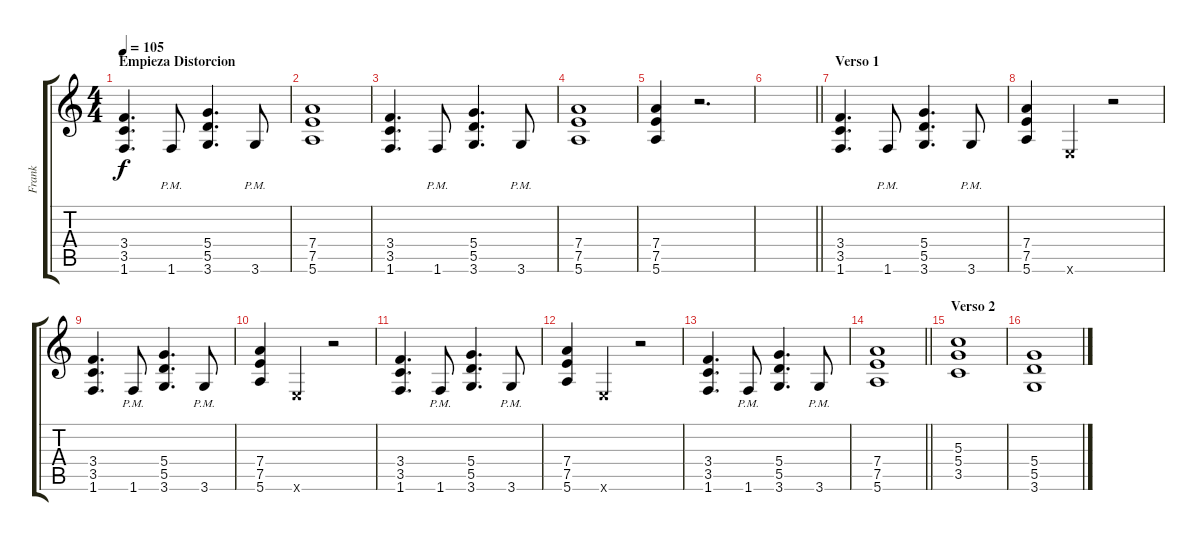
\track ("Frank" "Frank") {instrument distortionguitar}
\staff {score tabs}
\tuning (E4 B3 G3 D3 A2 E2) {hide}
\ts (4 4)
\section ("" "Empieza Distorcion")
\tempo 105
\clef g2
\ks c
(3.4 3.5 1.6).4{d dy f} 1.6{pm}.8 (5.4 5.5 3.6).4{d} 3.6{pm}.8 |
(7.4 7.5 5.6).1 |
(3.4 3.5 1.6).4{d} 1.6{pm}.8 (5.4 5.5 3.6).4{d} 3.6{pm}.8 |
(7.4 7.5 5.6).1 |
(7.4 7.5 5.6).4 r.2{d} |
\barLineRight lightlight
|
\section ("" "Verso 1")
(3.4 3.5 1.6).4{d} 1.6{pm}.8 (5.4 5.5 3.6).4{d} 3.6{pm}.8 |
(7.4 7.5 5.6).4 0.6{x}.4 r.2 |
(3.4 3.5 1.6).4{d} 1.6{pm}.8 (5.4 5.5 3.6).4{d} 3.6{pm}.8 |
(7.4 7.5 5.6).4 0.6{x}.4 r.2 |
(3.4 3.5 1.6).4{d} 1.6{pm}.8 (5.4 5.5 3.6).4{d} 3.6{pm}.8 |
(7.4 7.5 5.6).4 0.6{x}.4 r.2 |
(3.4 3.5 1.6).4{d} 1.6{pm}.8 (5.4 5.5 3.6).4{d} 3.6{pm}.8 |
\barLineRight lightlight
(7.4 7.5 5.6).1 |
\section ("" "Verso 2")
(5.3 5.4 3.5).1 |
(5.4 5.5 3.6).1
